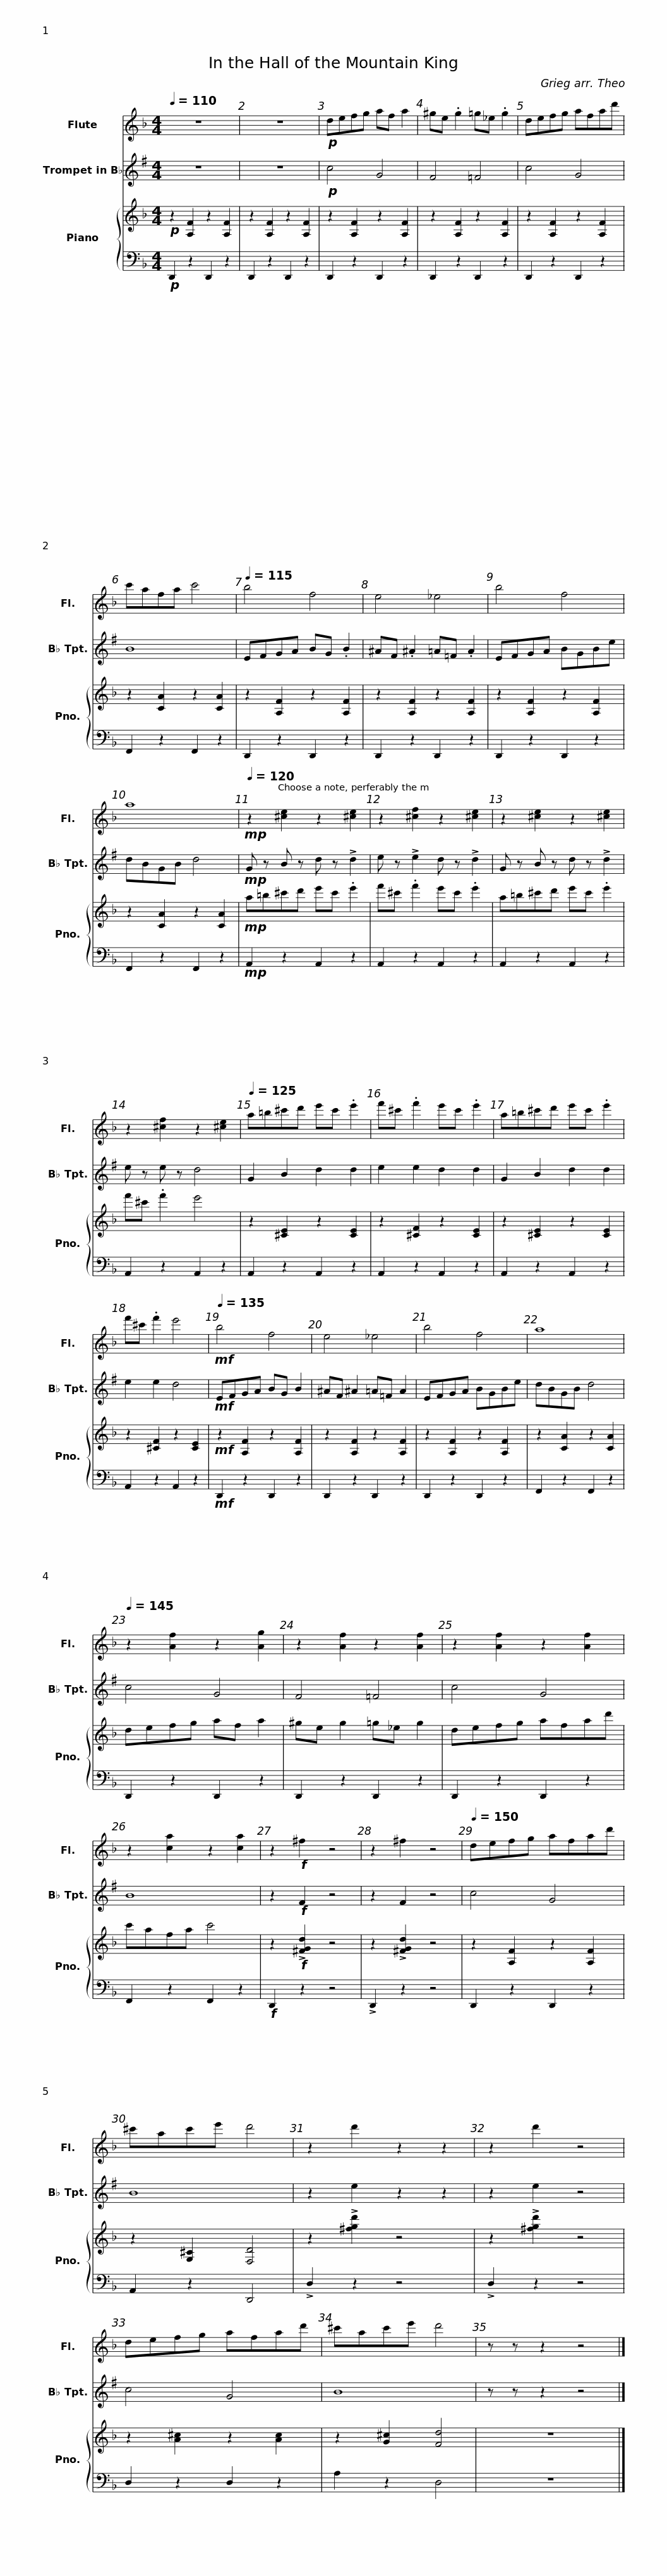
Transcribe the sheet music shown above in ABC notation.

X:1
%%score 1 2 { 3 | 4 }
L:1/8
Q:1/4=110
M:4/4
I:linebreak $
K:F
V:1 treble
V:2 treble transpose=-2
V:3 treble
V:4 bass
V:1
 z8 | z8 |!p! defg af a2 | ^ge .g2 =g_e .g2 | defg afad' |$ %5
 c'afa c'4 |[Q:1/4=115] b4 f4 | e4 _e4 | b4 f4 | a8 |$ %10
[Q:1/4=120]!mp! z2 [^ce]2 z2 [^ce]2 | z2 [^cf]2 z2 [^ce]2 | z2 [^ce]2 z2 [^ce]2 | z2 [^cf]2 z2 [^ce]2 |$[Q:1/4=125] a=b^c'd' e'c' .e'2 | %15
 f'^c' .f'2 e'c' .e'2 | a=b^c'd' e'c' .e'2 | f'^c' .f'2 e'4 |$[Q:1/4=135]!mf! b4 f4 | e4 _e4 | %20
 b4 f4 | a8 |[Q:1/4=145] z2 [Af]2 z2 [Ag]2 |$ z2 [Af]2 z2 [Af]2 | z2 [Af]2 z2 [Af]2 | %25
 z2 [ca]2 z2 [ca]2 | z2!f! ^f2 z4 | z2 ^f2 z4 |[Q:1/4=150] defg afad' |$ ^c'ac'e' d'4 | %30
 z2 d'2 z2 z2 | z2 d'2 z4 | defg afad' | ^c'ac'e' d'4 | z z z2 z4 |] %35
V:2
[K:G] z8 | z8 |!p! c4 G4 | F4 =F4 | c4 G4 |$ %5
 B8 | EFGA BG .B2 | ^AF .^A2 =A=F .A2 | EFGA BGBe | dBGB d4 |$ %10
!mp! G z B z d z !>!d2 | e z !>!e2 d z !>!d2 | G z B z d z !>!d2 | e z e z d4 |$ G2 B2 d2 d2 | %15
 e2 e2 d2 d2 | G2 B2 d2 d2 | e2 e2 d4 |$!mf! EFGA BG B2 | ^AF ^A2 =A=F A2 | %20
 EFGA BGBe | dBGB d4 | c4 G4 |$ F4 =F4 | c4 G4 | %25
 B8 | z2!f! F2 z4 | z2 F2 z4 | c4 G4 |$ B8 | %30
 z2 e2 z2 z2 | z2 e2 z4 | c4 G4 | B8 | z z z2 z4 |] %35
V:3
!p! z2 [A,F]2 z2 [A,F]2 | z2 [A,F]2 z2 [A,F]2 | z2 [A,F]2 z2 [A,F]2 | z2 [A,F]2 z2 [A,F]2 | z2 [A,F]2 z2 [A,F]2 |$ %5
 z2 [CA]2 z2 [CA]2 | z2 [A,F]2 z2 [A,F]2 | z2 [A,F]2 z2 [A,F]2 | z2 [A,F]2 z2 [A,F]2 | z2 [CA]2 z2 [CA]2 |$ %10
!mp! a=b^c'd' e'c' .e'2 | f'^c' .f'2 e'c' .e'2 | a=b^c'd' e'c' .e'2 | f'^c' .f'2 e'4 |$ z2 [^CE]2 z2 [CE]2 | %15
 z2 [^CF]2 z2 [CE]2 | z2 [^CE]2 z2 [CE]2 | z2 [^CF]2 z2 [CE]2 |$!mf! z2 [A,F]2 z2 [A,F]2 | z2 [A,F]2 z2 [A,F]2 | %20
 z2 [A,F]2 z2 [A,F]2 | z2 [CA]2 z2 [CA]2 | defg af a2 |$ ^ge g2 =g_e g2 | defg afad' | %25
 c'afa c'4 | z2!f! !>![^FGd]2 z4 | z2 !>![^FGd]2 z4 | z2 [A,F]2 z2 [A,F]2 |$ z2 [G,^C]2 [F,D]4 | %30
 z2 !>![^fgd']2 z4 | z2 !>![^fgd']2 z4 | z2 [A^c]2 z2 [Ac]2 | z2 [G^c]2 [Fd]4 | z8 |] %35
V:4
!p! D,,2 z2 D,,2 z2 | D,,2 z2 D,,2 z2 | D,,2 z2 D,,2 z2 | D,,2 z2 D,,2 z2 | D,,2 z2 D,,2 z2 |$ %5
 F,,2 z2 F,,2 z2 | D,,2 z2 D,,2 z2 | D,,2 z2 D,,2 z2 | D,,2 z2 D,,2 z2 | F,,2 z2 F,,2 z2 |$ %10
!mp! A,,2 z2 A,,2 z2 | A,,2 z2 A,,2 z2 | A,,2 z2 A,,2 z2 | A,,2 z2 A,,2 z2 |$ A,,2 z2 A,,2 z2 | %15
 A,,2 z2 A,,2 z2 | A,,2 z2 A,,2 z2 | A,,2 z2 A,,2 z2 |$!mf! D,,2 z2 D,,2 z2 | D,,2 z2 D,,2 z2 | %20
 D,,2 z2 D,,2 z2 | F,,2 z2 F,,2 z2 | D,,2 z2 D,,2 z2 |$ D,,2 z2 D,,2 z2 | D,,2 z2 D,,2 z2 | %25
 F,,2 z2 F,,2 z2 |!f! D,,2 z2 z4 | !>!D,,2 z2 z4 | D,,2 z2 D,,2 z2 |$ A,,2 z2 D,,4 | %30
 !>!D,2 z2 z4 | !>!D,2 z2 z4 | D,2 z2 D,2 z2 | A,2 z2 D,4 | z8 |] %35
